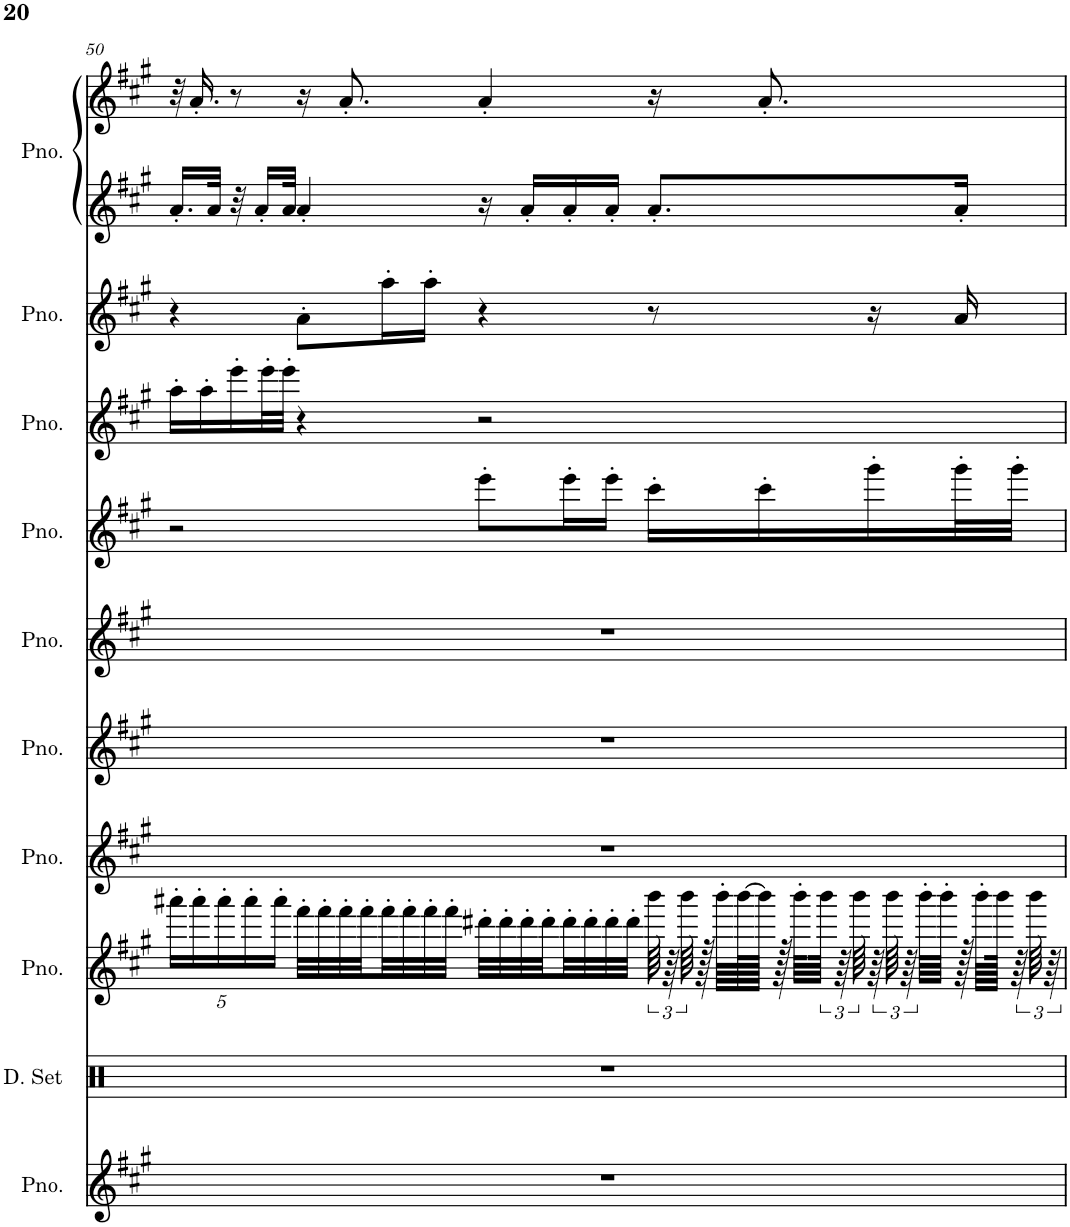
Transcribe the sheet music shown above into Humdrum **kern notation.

**kern	**kern	**kern	**kern	**kern	**kern	**kern	**kern	**kern	**kern	**kern
*part10	*part9	*part8	*part7	*part6	*part5	*part4	*part3	*part2	*part1	*part1
*staff11	*staff10	*staff9	*staff8	*staff7	*staff6	*staff5	*staff4	*staff3	*staff2	*staff1
*I"Piano	*I"Drumset	*I"Piano	*I"Piano	*I"Piano	*I"Piano	*I"Piano	*I"Piano	*I"Piano	*I"Piano	*
*I'Pno.	*I'D. Set	*I'Pno.	*I'Pno.	*I'Pno.	*I'Pno.	*I'Pno.	*I'Pno.	*I'Pno.	*I'Pno.	*
!!LO:PB:g=z
*clefG2	*clefX	*clefG2	*clefG2	*clefG2	*clefG2	*clefG2	*clefG2	*clefG2	*clefG2	*clefG2
*k[f#c#g#]	*k[]	*k[f#c#g#]	*k[f#c#g#]	*k[f#c#g#]	*k[f#c#g#]	*k[f#c#g#]	*k[f#c#g#]	*k[f#c#g#]	*k[f#c#g#]	*k[f#c#g#]
*M4/4	*M4/4	*M4/4	*M4/4	*M4/4	*M4/4	*M4/4	*M4/4	*M4/4	*M4/4	*M4/4
*	*	*Xbrackettup	*	*	*	*	*	*	*	*
=50	=50	=50	=50	=50	=50	=50	=50	=50	=50	=50
1r	1r	20aaa#X'\LL	1r	1r	1r	2r	16aa'\LL	4r	16.a'/LL	32r
.	.	.	.	.	.	.	.	.	.	16.a'/
.	.	20aaa#'\	.	.	.	.	.	.	.	.
.	.	.	.	.	.	.	16aa'\	.	.	.
.	.	.	.	.	.	.	.	.	32a/JJk	.
.	.	20aaa#'\	.	.	.	.	.	.	.	.
.	.	.	.	.	.	.	16eee'\	.	32r	8r
.	.	20aaa#'\	.	.	.	.	.	.	.	.
.	.	.	.	.	.	.	.	.	16a'/LL	.
.	.	.	.	.	.	.	32eee'\L	.	.	.
.	.	20aaa#'\JJ	.	.	.	.	.	.	.	.
.	.	.	.	.	.	.	32eee'\JJJ	.	32a/JJk	.
.	.	32fff#'\LLL	.	.	.	.	4r	8a'\L	4a'/	16r
.	.	32fff#'\	.	.	.	.	.	.	.	.
.	.	32fff#'\	.	.	.	.	.	.	.	8.a'/
.	.	32fff#'\	.	.	.	.	.	.	.	.
.	.	32fff#'\	.	.	.	.	.	16aa'\L	.	.
.	.	32fff#'\	.	.	.	.	.	.	.	.
.	.	32fff#'\	.	.	.	.	.	16aa'\JJ	.	.
.	.	32fff#'\JJJ	.	.	.	.	.	.	.	.
.	.	32ddd#X'\LLL	.	.	.	8eee'\L	2r	4r	16r	4a'/
.	.	32ddd#'\	.	.	.	.	.	.	.	.
.	.	32ddd#'\	.	.	.	.	.	.	16a'/LL	.
.	.	32ddd#'\	.	.	.	.	.	.	.	.
.	.	32ddd#'\	.	.	.	16eee'\L	.	.	16a'/	.
.	.	32ddd#'\	.	.	.	.	.	.	.	.
.	.	32ddd#'\	.	.	.	16eee'\JJ	.	.	16a'/JJ	.
.	.	32ddd#'\JJJ	.	.	.	.	.	.	.	.
*	*	*brackettup	*	*	*	*	*	*	*	*
.	.	96bbb\	.	.	.	16ccc#'\LL	.	8r	8.a'/L	16r
.	.	96r	.	.	.	.	.	.	.	.
.	.	96bbb\	.	.	.	.	.	.	.	.
.	.	128r	.	.	.	.	.	.	.	.
.	.	64bbb'\LLLL	.	.	.	.	.	.	.	.
.	.	[128bbb\L	.	.	.	.	.	.	.	.
.	.	128bbb\JJJJJ]	.	.	.	16ccc#'\	.	.	.	8.a'/
.	.	128r	.	.	.	.	.	.	.	.
.	.	64bbb'\LLLL	.	.	.	.	.	.	.	.
.	.	96bbb\JJJJ	.	.	.	.	.	.	.	.
.	.	96r	.	.	.	.	.	.	.	.
.	.	96bbb\	.	.	.	.	.	.	.	.
.	.	96r	.	.	.	16ggg#'\	.	16r	.	.
.	.	96bbb\	.	.	.	.	.	.	.	.
.	.	96r	.	.	.	.	.	.	.	.
.	.	64bbb'\LLLL	.	.	.	.	.	.	.	.
.	.	64bbb'\JJJJ	.	.	.	.	.	.	.	.
.	.	128r	.	.	.	32ggg#'\L	.	16a/	16a'/Jk	.
.	.	64bbb'\LLLL	.	.	.	.	.	.	.	.
.	.	128bbb\JJJJk	.	.	.	.	.	.	.	.
.	.	96r	.	.	.	32ggg#'\JJJ	.	.	.	.
.	.	96bbb\	.	.	.	.	.	.	.	.
.	.	96r	.	.	.	.	.	.	.	.
=	=	=	=	=	=	=	=	=	=	=
*-	*-	*-	*-	*-	*-	*-	*-	*-	*-	*-
